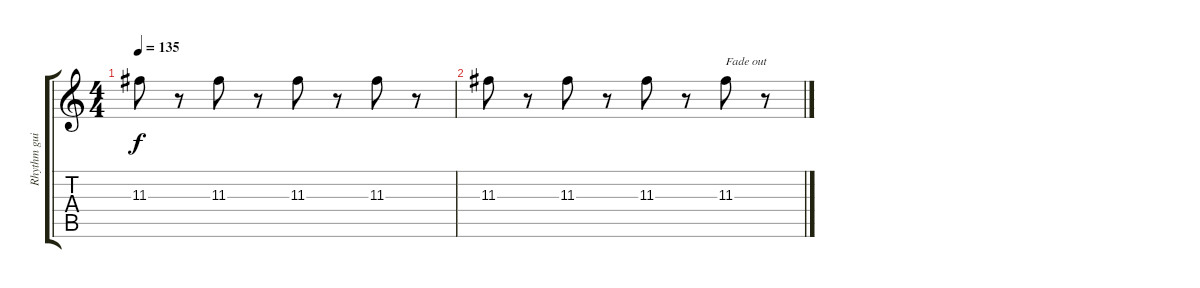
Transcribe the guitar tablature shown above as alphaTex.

\track ("Rhythm guitar 1" "Rhythm gui") {instrument distortionguitar}
\staff {score tabs}
\tuning (E4 B3 G3 D3 A2 E2) {hide}
\ts (4 4)
\tempo 135
\clef g2
\ks c
11.3.8{dy f} r.8 11.3.8 r.8 11.3.8 r.8 11.3.8 r.8 |
11.3.8 r.8 11.3.8 r.8 11.3.8 r.8 11.3.8{txt "Fade out"} r.8
